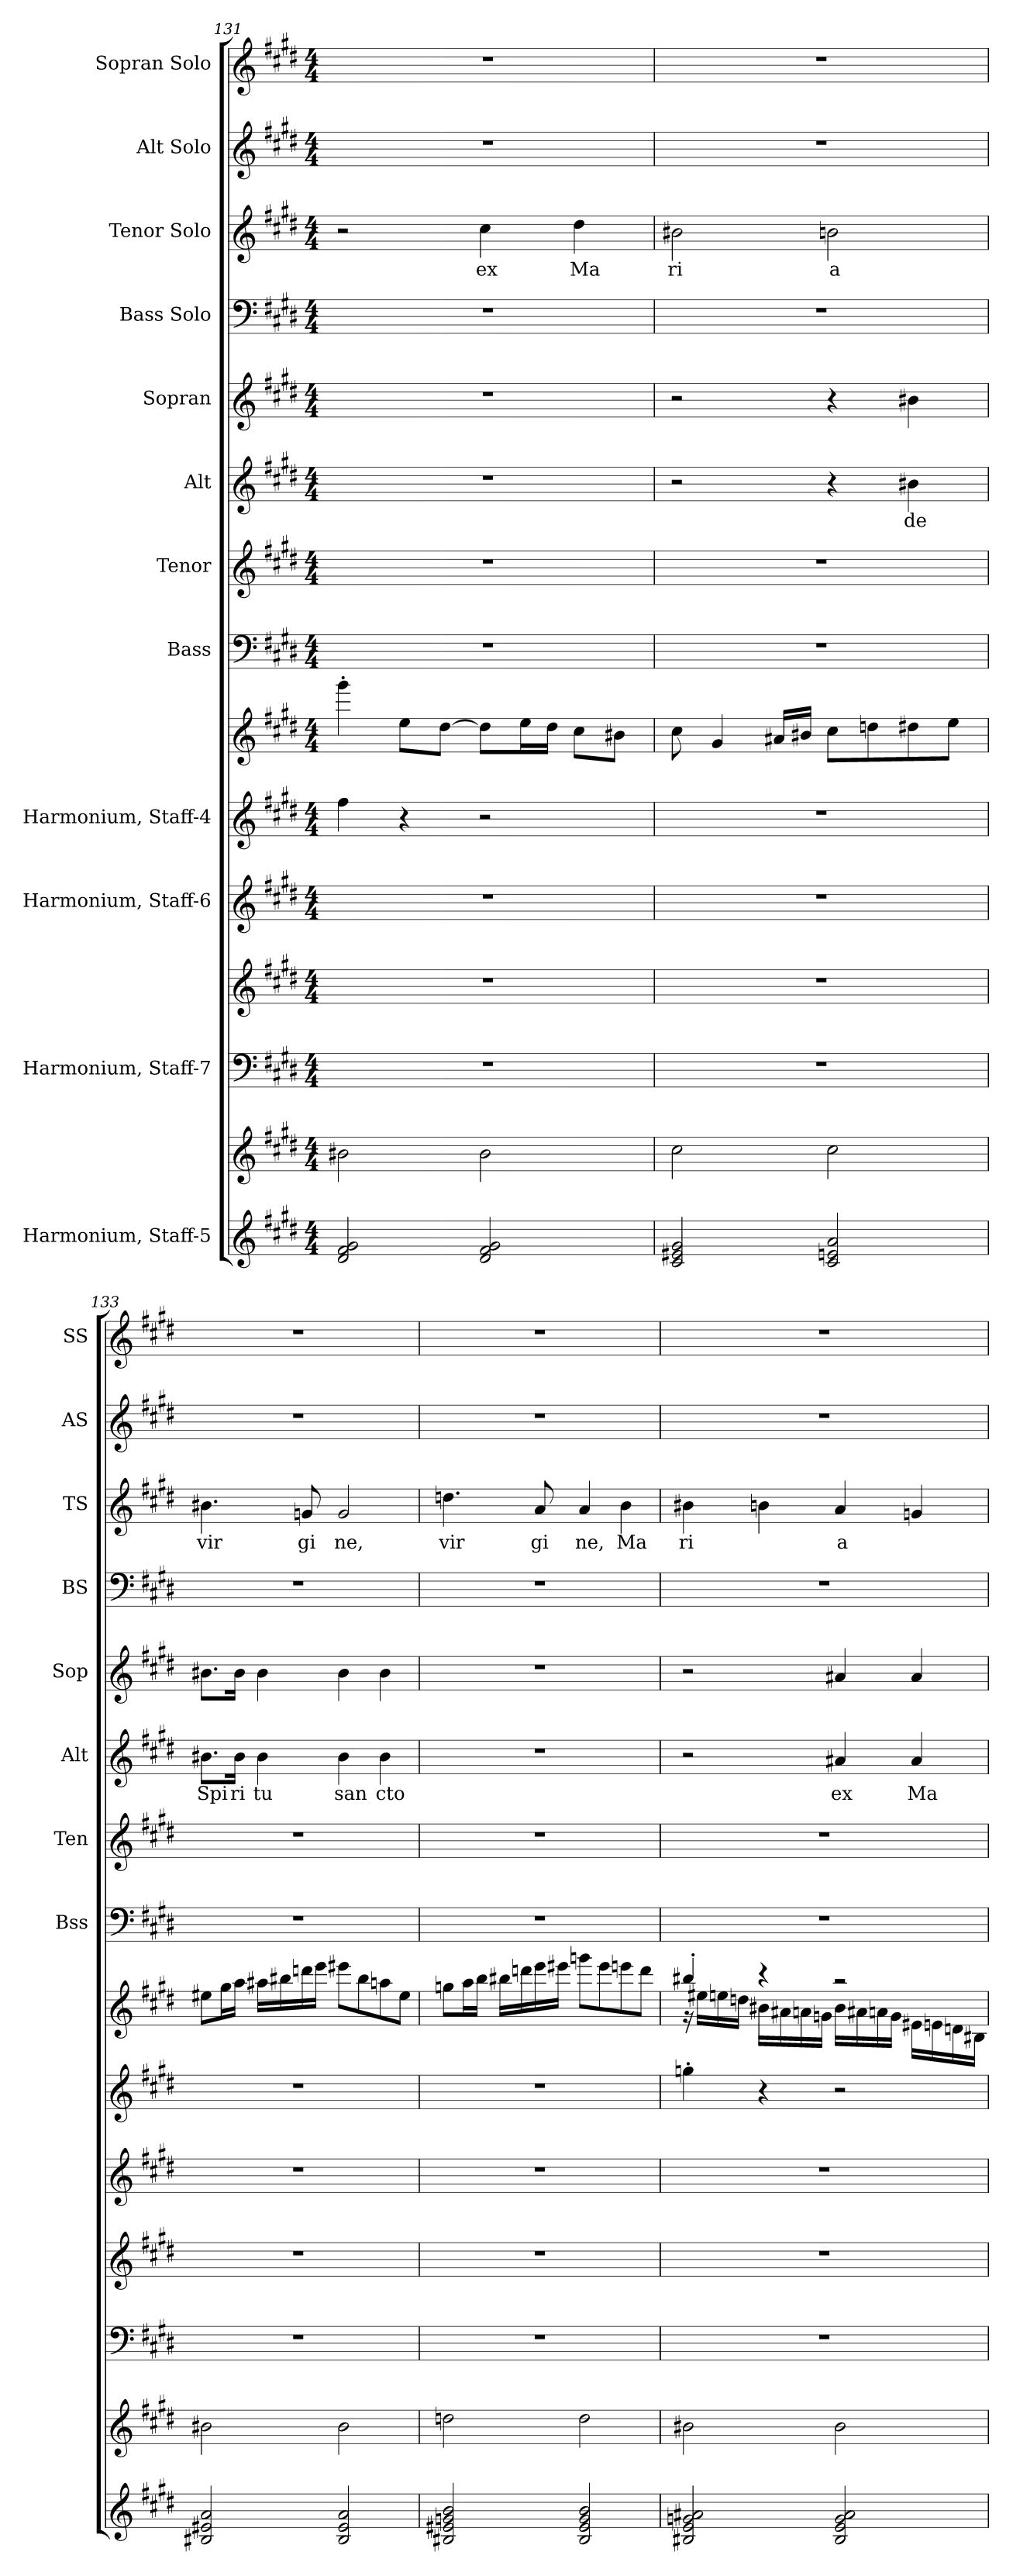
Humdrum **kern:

**kern	**kern	**kern	**kern	**kern	**kern	**kern	**kern	**kern	**kern	**text	**kern	**kern	**kern	**text	**kern	**kern
*part12	*part12	*part11	*part11	*part10	*part9	*part9	*part8	*part7	*part6	*part6	*part5	*part4	*part3	*part3	*part2	*part1
*staff15	*staff14	*staff13	*staff12	*staff11	*staff10	*staff9	*staff8	*staff7	*staff6	*staff6	*staff5	*staff4	*staff3	*staff3	*staff2	*staff1
*I"Harmonium, Staff-5	*	*I"Harmonium, Staff-7	*	*I"Harmonium, Staff-6	*I"Harmonium, Staff-4	*	*I"Bass	*I"Tenor	*I"Alt	*	*I"Sopran	*I"Bass Solo	*I"Tenor Solo	*	*I"Alt Solo	*I"Sopran Solo
*	*	*	*	*	*	*	*I'Bss	*I'Ten	*I'Alt	*	*I'Sop	*I'BS	*I'TS	*	*I'AS	*I'SS
*clefG2	*clefG2	*clefF4	*clefG2	*clefG2	*clefG2	*clefG2	*clefF4	*clefG2	*clefG2	*	*clefG2	*clefF4	*clefG2	*	*clefG2	*clefG2
*	*	*	*	*	*	*	*	*ITrd4c7	*ITrd2c3	*	*ITrd2c3	*	*ITrd4c7	*	*	*ITrd2c3
*k[f#c#g#d#]	*k[f#c#g#d#]	*k[f#c#g#d#]	*k[f#c#g#d#]	*k[f#c#g#d#]	*k[f#c#g#d#]	*k[f#c#g#d#]	*k[f#c#g#d#]	*k[f#c#g#]	*k[f#c#g#d#a#e#b#]	*	*k[f#c#g#d#a#e#b#]	*k[f#c#g#d#]	*k[f#c#g#]	*	*k[f#c#g#d#]	*k[f#c#g#d#a#e#b#]
*M4/4	*M4/4	*M4/4	*M4/4	*M4/4	*M4/4	*M4/4	*M4/4	*M4/4	*M4/4	*	*M4/4	*M4/4	*M4/4	*	*M4/4	*M4/4
=131	=131	=131	=131	=131	=131	=131	=131	=131	=131	=131	=131	=131	=131	=131	=131	=131
2d#/ 2f#/ 2g#/	2b#X\	1r	1r	1r	4ff#\	4ggg#'\	1r	1r	1r	.	1r	1r	2r	.	1r	1r
.	.	.	.	.	4r	8ee\L	.	.	.	.	.	.	.	.	.	.
.	.	.	.	.	.	[8dd#\J	.	.	.	.	.	.	.	.	.	.
2d#/ 2f#/ 2g#/	2b#\	.	.	.	2r	8dd#\L]	.	.	.	.	.	.	4f#\	ex	.	.
.	.	.	.	.	.	16ee\L	.	.	.	.	.	.	.	.	.	.
.	.	.	.	.	.	16dd#\JJ	.	.	.	.	.	.	.	.	.	.
.	.	.	.	.	.	8cc#\L	.	.	.	.	.	.	4g#\	Ma	.	.
.	.	.	.	.	.	8b#X\J	.	.	.	.	.	.	.	.	.	.
!!LO:PB:g=z
=132	=132	=132	=132	=132	=132	=132	=132	=132	=132	=132	=132	=132	=132	=132	=132	=132
2c#/ 2e#X/ 2g#/	2cc#\	1r	1r	1r	1r	8cc#\	1r	1r	2r	.	2r	1r	2e#X\	ri	1r	1r
.	.	.	.	.	.	4g#/	.	.	.	.	.	.	.	.	.	.
.	.	.	.	.	.	16a#X/LL	.	.	.	.	.	.	.	.	.	.
.	.	.	.	.	.	16b#X/JJ	.	.	.	.	.	.	.	.	.	.
2c#/ 2en/ 2a/	2cc#\	.	.	.	.	8cc#\L	.	.	4r	.	4r	.	2en\	a	.	.
.	.	.	.	.	.	8ddn\	.	.	.	.	.	.	.	.	.	.
.	.	.	.	.	.	8dd#X\	.	.	4g##X\	de	4g##X\	.	.	.	.	.
.	.	.	.	.	.	8ee\J	.	.	.	.	.	.	.	.	.	.
=133	=133	=133	=133	=133	=133	=133	=133	=133	=133	=133	=133	=133	=133	=133	=133	=133
2B#X/ 2e#X/ 2a/	2b#X\	1r	1r	1r	1r	8ee#X\L	1r	1r	8.g##X\L	Spi	8.g##X\L	1r	4.e#X\	vir	1r	1r
.	.	.	.	.	.	16gg#\L	.	.	.	.	.	.	.	.	.	.
.	.	.	.	.	.	16aa\JJ	.	.	16g##\Jk	ri	16g##\Jk	.	.	.	.	.
.	.	.	.	.	.	16aa#X\LL	.	.	4g##\	tu	4g##\	.	.	.	.	.
.	.	.	.	.	.	16bb#X\	.	.	.	.	.	.	.	.	.	.
.	.	.	.	.	.	16dddn\	.	.	.	.	.	.	8cn/	gi	.	.
.	.	.	.	.	.	16eee\JJ	.	.	.	.	.	.	.	.	.	.
2B#/ 2e#/ 2a/	2b#\	.	.	.	.	8eee#X\L	.	.	4g##\	san	4g##\	.	2c/	ne,	.	.
.	.	.	.	.	.	8bb#\	.	.	.	.	.	.	.	.	.	.
.	.	.	.	.	.	8aan\	.	.	4g##\	cto	4g##\	.	.	.	.	.
.	.	.	.	.	.	8ee#\J	.	.	.	.	.	.	.	.	.	.
=134	=134	=134	=134	=134	=134	=134	=134	=134	=134	=134	=134	=134	=134	=134	=134	=134
2B#X/ 2e#X/ 2gn/ 2b/	2ddn\	1r	1r	1r	1r	8ggn\L	1r	1r	1r	.	1r	1r	4.gn\	vir	1r	1r
.	.	.	.	.	.	16aa\L	.	.	.	.	.	.	.	.	.	.
.	.	.	.	.	.	16bb\JJ	.	.	.	.	.	.	.	.	.	.
.	.	.	.	.	.	16bb#X\LL	.	.	.	.	.	.	.	.	.	.
.	.	.	.	.	.	16dddn\	.	.	.	.	.	.	.	.	.	.
.	.	.	.	.	.	16eee\	.	.	.	.	.	.	8d/	gi	.	.
.	.	.	.	.	.	16eee#X\JJ	.	.	.	.	.	.	.	.	.	.
2B#/ 2e#/ 2g/ 2b/	2dd\	.	.	.	.	8gggn\L	.	.	.	.	.	.	4d/	ne,	.	.
.	.	.	.	.	.	8eee#\	.	.	.	.	.	.	.	.	.	.
.	.	.	.	.	.	8eeen\	.	.	.	.	.	.	4e\	Ma	.	.
.	.	.	.	.	.	8ddd\J	.	.	.	.	.	.	.	.	.	.
!!LO:PB:g=z
=135	=135	=135	=135	=135	=135	=135	=135	=135	=135	=135	=135	=135	=135	=135	=135	=135
*	*	*	*	*	*	*^	*	*	*	*	*	*	*	*	*	*
2B#X/ 2e/ 2gn/ 2a#X/	2b#X\	1r	1r	1r	4ggn'\	4bb#X'/	16r	1r	1r	2r	.	2r	1r	4e#X\	ri	1r	1r
.	.	.	.	.	.	.	16ee#X\LL	.	.	.	.	.	.	.	.	.	.
.	.	.	.	.	.	.	16een\	.	.	.	.	.	.	.	.	.	.
.	.	.	.	.	.	.	16ddn\JJ	.	.	.	.	.	.	.	.	.	.
.	.	.	.	.	4r	4r	16b#X\LL	.	.	.	.	.	.	4en\	.	.	.
.	.	.	.	.	.	.	16a#X\	.	.	.	.	.	.	.	.	.	.
.	.	.	.	.	.	.	16an\	.	.	.	.	.	.	.	.	.	.
.	.	.	.	.	.	.	16gn\JJ	.	.	.	.	.	.	.	.	.	.
2B#/ 2e/ 2g/ 2a#/	2b#\	.	.	.	2r	2r	16b#\LL	.	.	4f##X/	ex	4f##X/	.	4d/	a	.	.
.	.	.	.	.	.	.	16a#X\	.	.	.	.	.	.	.	.	.	.
.	.	.	.	.	.	.	16an\	.	.	.	.	.	.	.	.	.	.
.	.	.	.	.	.	.	16g\JJ	.	.	.	.	.	.	.	.	.	.
.	.	.	.	.	.	.	16e#X\LL	.	.	4f##/	Ma	4f##/	.	4cn/	.	.	.
.	.	.	.	.	.	.	16en\	.	.	.	.	.	.	.	.	.	.
.	.	.	.	.	.	.	16dn\	.	.	.	.	.	.	.	.	.	.
.	.	.	.	.	.	.	16B#X\JJ	.	.	.	.	.	.	.	.	.	.
*	*	*	*	*	*	*v	*v	*	*	*	*	*	*	*	*	*	*
=	=	=	=	=	=	=	=	=	=	=	=	=	=	=	=	=
*-	*-	*-	*-	*-	*-	*-	*-	*-	*-	*-	*-	*-	*-	*-	*-	*-
